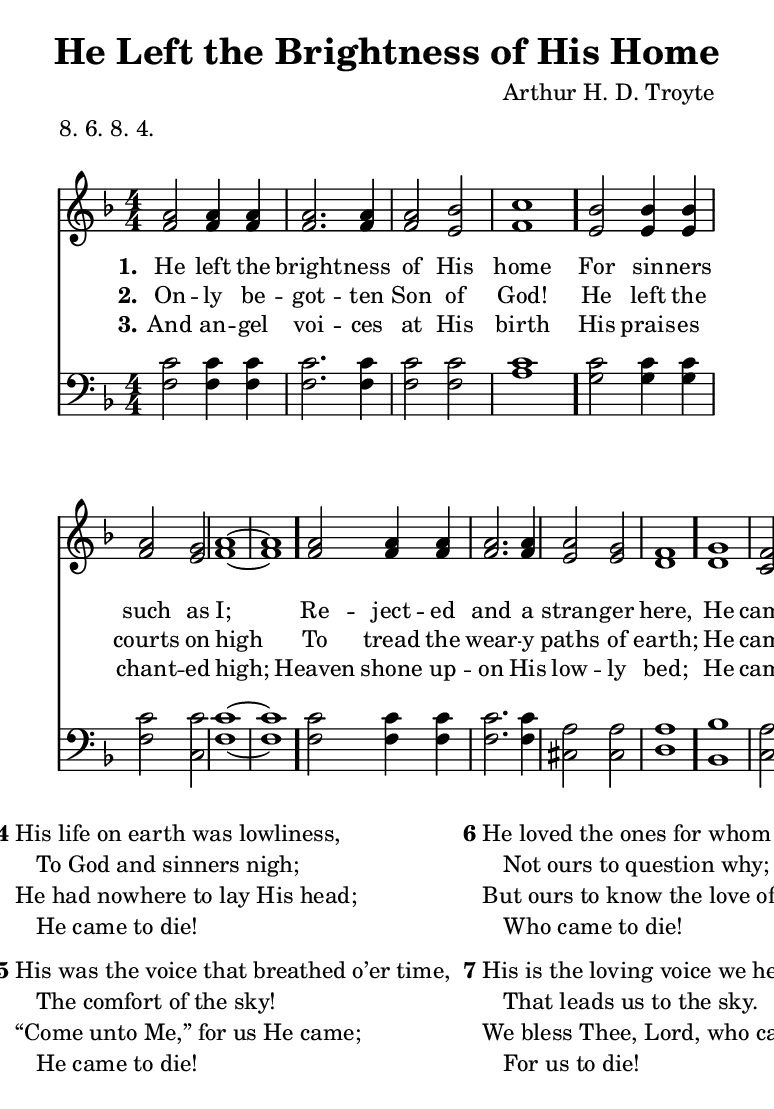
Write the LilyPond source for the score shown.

\include "common/global.ily"
\paper {
  \include "common/paper.ily"
  ragged-last-bottom = ##t
  system-count = 2
system-system-spacing.padding = 8

}

\header{
  %gospel
  hymnnumber = "137"
  title = "He Left the Brightness of His Home" % not found at hymnary.org
  tunename = "Troyte. Adpt"
  meter = "8. 6. 8. 4."
  poet = ""
  composer = "Arthur H. D. Troyte" % see https://hymnary.org/person/Troyte_AHD
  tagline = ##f
}

% for fermata in MIDI
ta = { \tempo 2=80 }
tb = { \tempo 2=40 }

patternAA = { c2 c4 c4 | c2. c4 | c2 c2 | c1 }
patternBA = { c2 c4 c4 | c2 c2 | c1 ~ | c1 }
patternCA = { c1 | c2 c2 | c1 ~ | c4 c4 c2 }

global = {
  \include "common/overrides.ily"
  \override Staff.TimeSignature.style = #'numbered
  \time 4/4
  \override Score.MetronomeMark.transparent = ##t % hide all fermata changes too
  \ta
  \key f \major
  \autoBeamOff
}

notesSoprano = {
\global
\relative c'' {

  \changePitch \patternAA { a a a | a a | a bes | c }
  \changePitch \patternBA { bes bes bes | a g | a | a }
  \changePitch \patternAA { a a a | a a | a g | f }
  \changePitch \patternCA { g | f e | f f r r }

  \bar "|."

}
}

notesAlto = {
\global
\relative e' {

  \changePitch \patternAA { f f f | f f | f e | f }
  \changePitch \patternBA { e e e | f e | f | f }
  \changePitch \patternAA { f f f | f f | e e | d }
  \changePitch \patternCA { d | c c | c | c r r }

}
}

notesTenor = {
\global
\relative a {

  \changePitch \patternAA { c c c | c c | c c | c }
  \changePitch \patternBA { c c c | c c | c | c }
  \changePitch \patternAA { c c c | c c | a a | a }
  \changePitch \patternCA { bes | a g | a | a r r }

}
}

notesBass = {
\global
\relative f {

  \changePitch \patternAA { f f f | f f | f f | a }
  \changePitch \patternBA { g g g | f c | f | f }
  \changePitch \patternAA { f f f | f f | cis cis | d }
  \changePitch \patternCA { bes | c c | f | f r r }

}
}

wordsA = \lyricmode {
\set stanza = "1."

He left the bright -- ness of His home \bar "."
For sin -- ners such as I; \bar "."
Re -- ject -- ed and a stran -- ger here, \bar "."
He came to die! \bar "."

}

wordsB = \lyricmode {
\set stanza = "2."

On -- ly be -- got -- ten Son of God!
He left the courts on high
To tread the wear -- y paths of earth;
He came to die!

}

wordsC = \lyricmode {
\set stanza = "3."

And an -- gel voi -- ces at His birth
His prais -- es chant -- ed high;
Heaven shone up -- on His low -- ly bed;
He came to die!

}

wordsD = \markuplist {

\line { His life on earth was lowliness, }
\line { { \hspace #2 } To God and sinners nigh; }
\line { He had nowhere to lay His head; }
\line { { \hspace #2 } He came to die! }

}

wordsE = \markuplist {

\line { His was the voice that breathed o’er time, }
\line { { \hspace #2 } The comfort of the sky! }
\line { “Come unto Me,” for us He came; }
\line { { \hspace #2 } He came to die! }

}

wordsF = \markuplist {

\line { He loved the ones for whom He died—}
\line { { \hspace #2 } Not ours to question why; }
\line { But ours to know the love of Him }
\line { { \hspace #2 } Who came to die! }

}

wordsG = \markuplist {

\line { His is the loving voice we hear }
\line { { \hspace #2 } That leads us to the sky. }
\line { We bless Thee, Lord, who came to earth }
\line { { \hspace #2 } For us to die! }

}

\score {
  \context ChoirStaff <<
    \context Staff = upper <<
      \set Staff.autoBeaming = ##f
      \set ChoirStaff.systemStartDelimiter = #'SystemStartBar
      \set ChoirStaff.printPartCombineTexts = ##f
      \partcombine #'(2 . 11) \notesSoprano \notesAlto
      \context NullVoice = sopranos { \voiceOne << \notesSoprano >> }
      \context Lyrics = one   \lyricsto sopranos \wordsA
      \context Lyrics = two   \lyricsto sopranos \wordsB
      \context Lyrics = three \lyricsto sopranos \wordsC
    >>
    \context Staff = men <<
      \set Staff.autoBeaming = ##f
      \clef bass
      \set ChoirStaff.printPartCombineTexts = ##f
      \partcombine #'(2 . 11) \notesTenor \notesBass
    >>
  >>
  \layout {
    \include "common/layout.ily"
  }
  #(cond ((ly:get-option 'eog-midi-permitted) #{ \midi{
    \include "common/midi.ily"
  } #}))
}

\noPageBreak

\markup { \vcenter \column {
  \vspace #1
  \fill-line {
    \null
    \column {
    \line{ \bold 4 \column { \wordsD } } \combine \null \vspace #0.4
    \line{ \bold 5 \column { \wordsE } }
    }
    \null
    \column {
    \line{ \bold 6 \column { \wordsF } } \combine \null \vspace #0.4
    \line{ \bold 7 \column { \wordsG } }
    }
    \null
  }
} }

\version "2.19.49"  % necessary for upgrading to future LilyPond versions.

% vi:set et ts=2 sw=2 ai nocindent syntax=lilypond:
